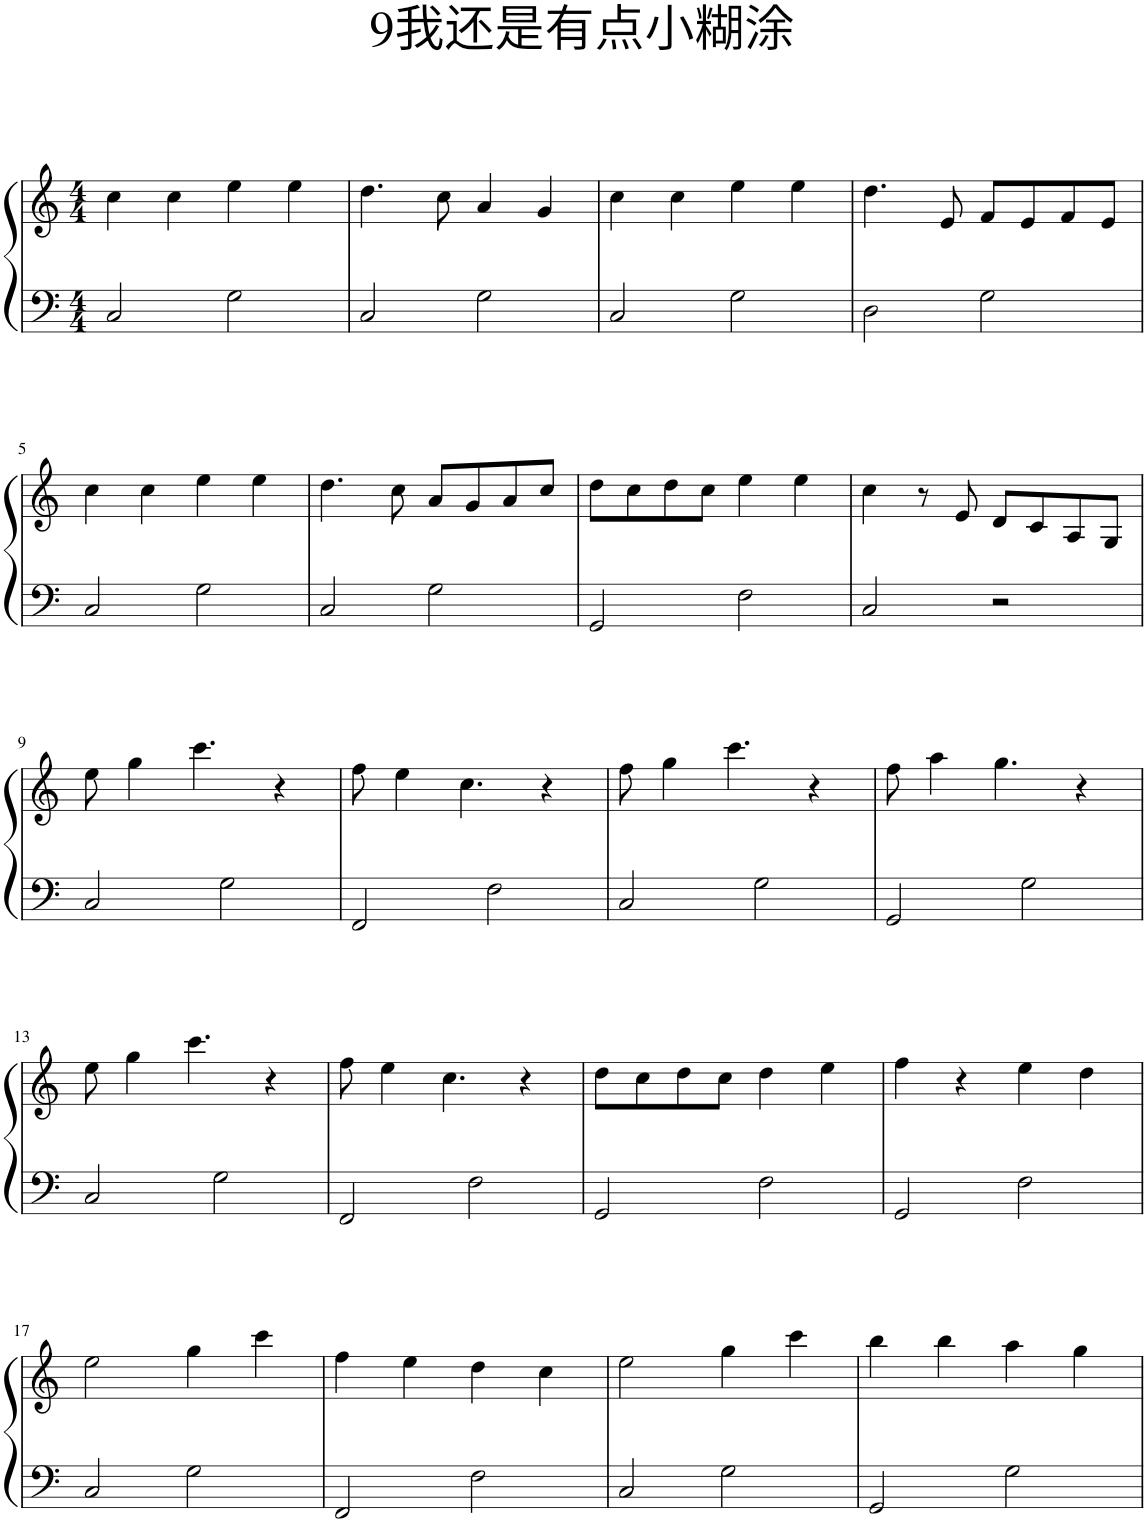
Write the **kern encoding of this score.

**kern	**kern
*part1	*part1
*staff2	*staff1
*I"钢琴	*
*clefF4	*clefG2
*k[]	*k[]
*M4/4	*M4/4
=1	=1
2C/	4cc\
.	4cc\
2G\	4ee\
.	4ee\
=2	=2
2C/	4.dd\
.	8cc\
2G\	4a/
.	4g/
=3	=3
2C/	4cc\
.	4cc\
2G\	4ee\
.	4ee\
=4	=4
2D\	4.dd\
.	8e/
2G\	8f/L
.	8e/
.	8f/
.	8e/J
!!LO:LB:g=z
=5	=5
2C/	4cc\
.	4cc\
2G\	4ee\
.	4ee\
=6	=6
2C/	4.dd\
.	8cc\
2G\	8a/L
.	8g/
.	8a/
.	8cc/J
=7	=7
2GG/	8dd\L
.	8cc\
.	8dd\
.	8cc\J
2F\	4ee\
.	4ee\
=8	=8
2C/	4cc\
.	8r
.	8e/
2r	8d/L
.	8c/
.	8A/
.	8G/J
!!LO:LB:g=z
=9	=9
2C/	8ee\
.	4gg\
.	4.ccc\
2G\	.
.	4r
=10	=10
2FF/	8ff\
.	4ee\
.	4.cc\
2F\	.
.	4r
=11	=11
2C/	8ff\
.	4gg\
.	4.ccc\
2G\	.
.	4r
=12	=12
2GG/	8ff\
.	4aa\
.	4.gg\
2G\	.
.	4r
!!LO:LB:g=z
=13	=13
2C/	8ee\
.	4gg\
.	4.ccc\
2G\	.
.	4r
=14	=14
2FF/	8ff\
.	4ee\
.	4.cc\
2F\	.
.	4r
=15	=15
2GG/	8dd\L
.	8cc\
.	8dd\
.	8cc\J
2F\	4dd\
.	4ee\
=16	=16
2GG/	4ff\
.	4r
2F\	4ee\
.	4dd\
!!LO:LB:g=z
=17	=17
2C/	2ee\
2G\	4gg\
.	4ccc\
=18	=18
2FF/	4ff\
.	4ee\
2F\	4dd\
.	4cc\
=19	=19
2C/	2ee\
2G\	4gg\
.	4ccc\
=20	=20
2GG/	4bb\
.	4bb\
2G\	4aa\
.	4gg\
=	=
*-	*-
